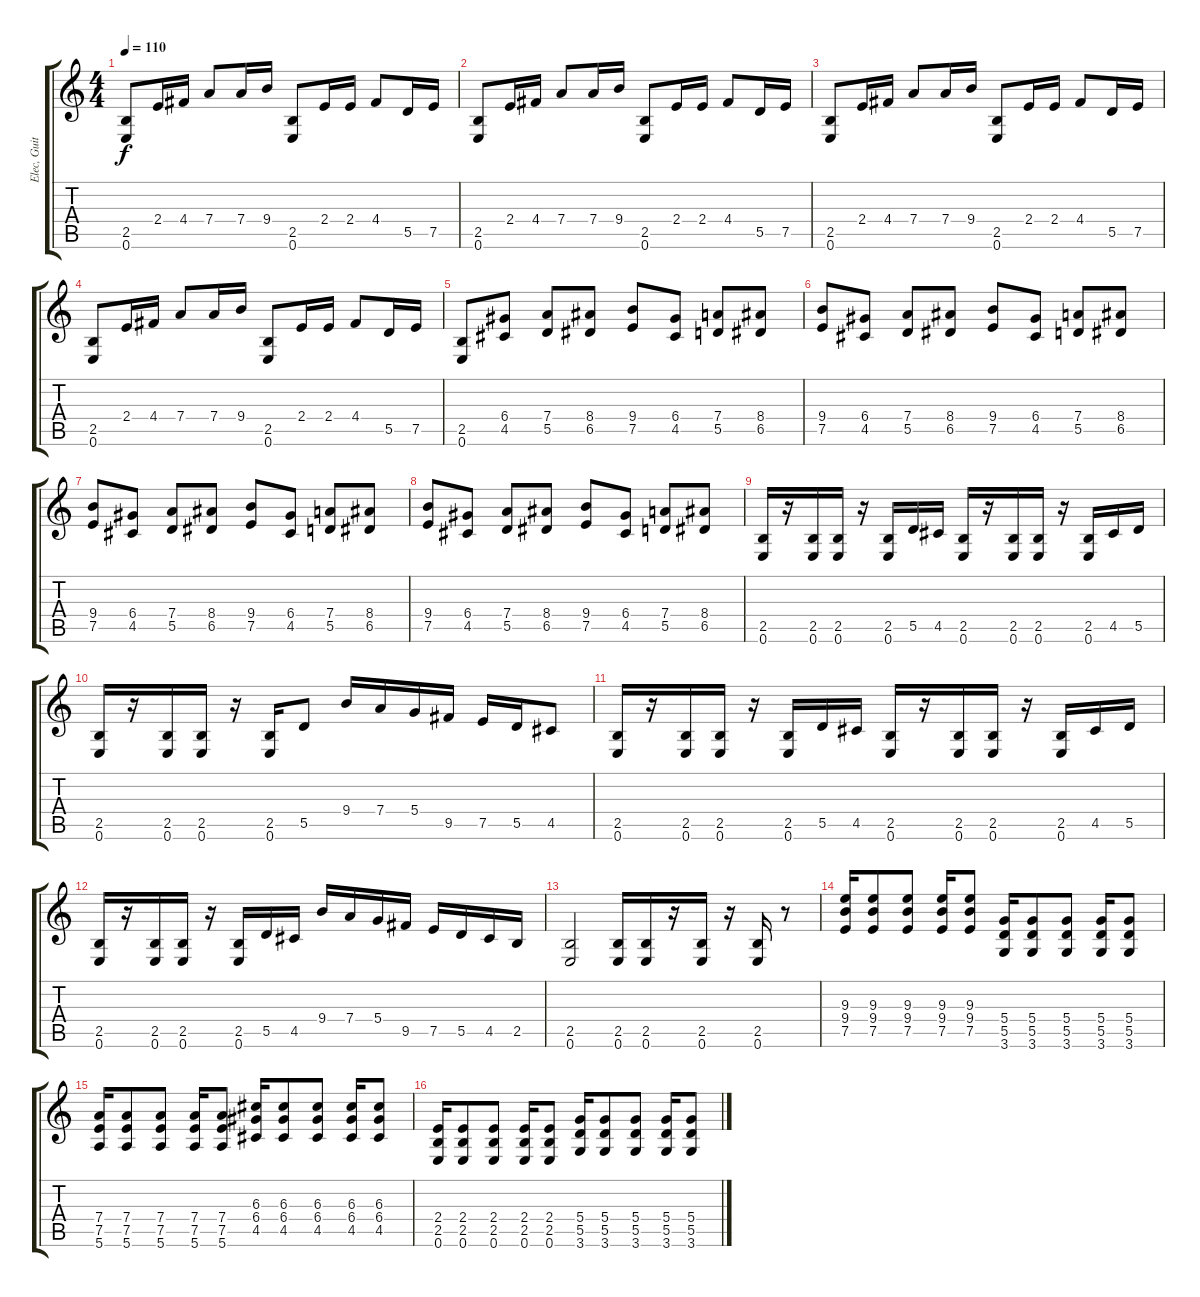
\track ("Elec, Guitar" "Elec, Guit") {instrument overdrivenguitar}
\staff {score tabs}
\tuning (E4 B3 G3 D3 A2 E2) {hide}
\ts (4 4)
\tempo 110
\clef g2
\ks c
(2.5 0.6).8{dy f} 2.4.16 4.4.16 7.4.8 7.4.16 9.4.16 (2.5 0.6).8 2.4.16 2.4.16 4.4.8 5.5.16 7.5.16 |
(2.5 0.6).8 2.4.16 4.4.16 7.4.8 7.4.16 9.4.16 (2.5 0.6).8 2.4.16 2.4.16 4.4.8 5.5.16 7.5.16 |
(2.5 0.6).8 2.4.16 4.4.16 7.4.8 7.4.16 9.4.16 (2.5 0.6).8 2.4.16 2.4.16 4.4.8 5.5.16 7.5.16 |
(2.5 0.6).8 2.4.16 4.4.16 7.4.8 7.4.16 9.4.16 (2.5 0.6).8 2.4.16 2.4.16 4.4.8 5.5.16 7.5.16 |
(2.5 0.6).8 (6.4 4.5).8 (7.4 5.5).8 (8.4 6.5).8 (9.4 7.5).8 (6.4 4.5).8 (7.4 5.5).8 (8.4 6.5).8 |
(9.4 7.5).8 (6.4 4.5).8 (7.4 5.5).8 (8.4 6.5).8 (9.4 7.5).8 (6.4 4.5).8 (7.4 5.5).8 (8.4 6.5).8 |
(9.4 7.5).8 (6.4 4.5).8 (7.4 5.5).8 (8.4 6.5).8 (9.4 7.5).8 (6.4 4.5).8 (7.4 5.5).8 (8.4 6.5).8 |
(9.4 7.5).8 (6.4 4.5).8 (7.4 5.5).8 (8.4 6.5).8 (9.4 7.5).8 (6.4 4.5).8 (7.4 5.5).8 (8.4 6.5).8 |
(2.5 0.6).16 r.16 (2.5 0.6).16 (2.5 0.6).16 r.16 (2.5 0.6).16 5.5.16 4.5.16 (2.5 0.6).16 r.16 (2.5 0.6).16 (2.5 0.6).16 r.16 (2.5 0.6).16 4.5.16 5.5.16 |
(2.5 0.6).16 r.16 (2.5 0.6).16 (2.5 0.6).16 r.16 (2.5 0.6).16 5.5.8 9.4.16 7.4.16 5.4.16 9.5.16 7.5.16 5.5.16 4.5.8 |
(2.5 0.6).16 r.16 (2.5 0.6).16 (2.5 0.6).16 r.16 (2.5 0.6).16 5.5.16 4.5.16 (2.5 0.6).16 r.16 (2.5 0.6).16 (2.5 0.6).16 r.16 (2.5 0.6).16 4.5.16 5.5.16 |
(2.5 0.6).16 r.16 (2.5 0.6).16 (2.5 0.6).16 r.16 (2.5 0.6).16 5.5.16 4.5.16 9.4.16 7.4.16 5.4.16 9.5.16 7.5.16 5.5.16 4.5.16 2.5.16 |
(2.5 0.6).2 (2.5 0.6).16 (2.5 0.6).16 r.16 (2.5 0.6).16 r.16 (2.5 0.6).16 r.8 |
(9.3 9.4 7.5).16 (9.3 9.4 7.5).8 (9.3 9.4 7.5).8 (9.3 9.4 7.5).16 (9.3 9.4 7.5).8 (5.4 5.5 3.6).16 (5.4 5.5 3.6).8 (5.4 5.5 3.6).8 (5.4 5.5 3.6).16 (5.4 5.5 3.6).8 |
(7.4 7.5 5.6).16 (7.4 7.5 5.6).8 (7.4 7.5 5.6).8 (7.4 7.5 5.6).16 (7.4 7.5 5.6).8 (6.3 6.4 4.5).16 (6.3 6.4 4.5).8 (6.3 6.4 4.5).8 (6.3 6.4 4.5).16 (6.3 6.4 4.5).8 |
(2.4 2.5 0.6).16 (2.4 2.5 0.6).8 (2.4 2.5 0.6).8 (2.4 2.5 0.6).16 (2.4 2.5 0.6).8 (5.4 5.5 3.6).16 (5.4 5.5 3.6).8 (5.4 5.5 3.6).8 (5.4 5.5 3.6).16 (5.4 5.5 3.6).8
